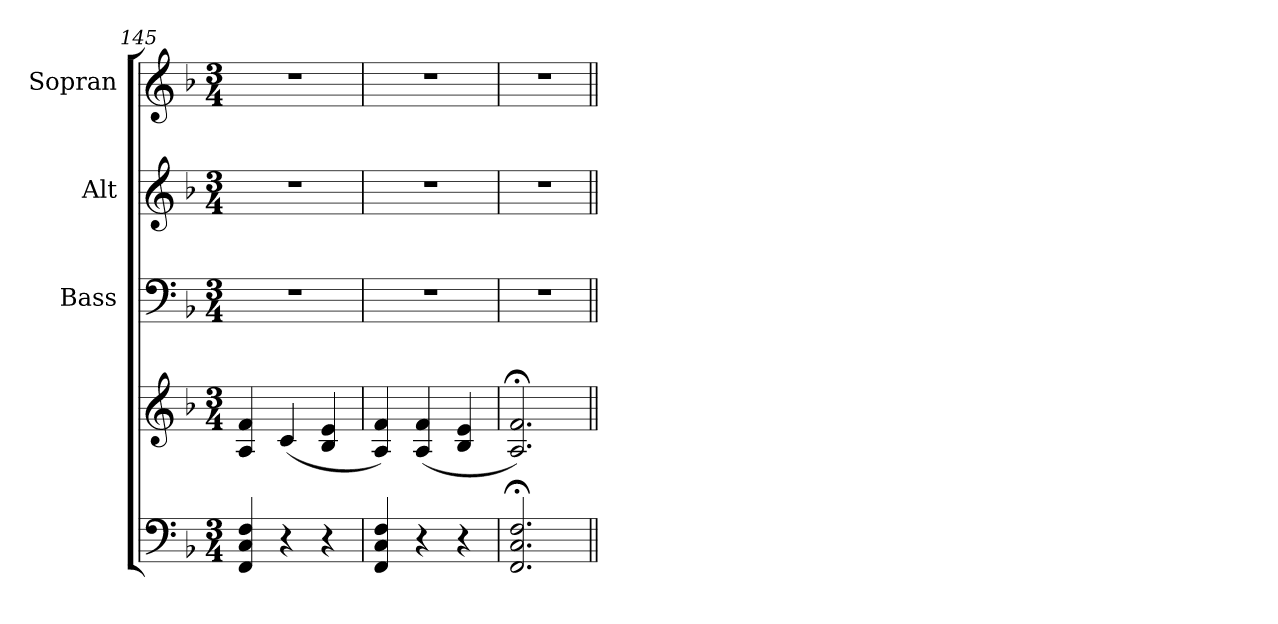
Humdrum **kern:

**kern	**kern	**kern	**kern	**kern
*part4	*part4	*part3	*part2	*part1
*staff5	*staff4	*staff3	*staff2	*staff1
*	*	*I"Bass	*I"Alt	*I"Sopran
*	*	*I'B.	*I'A.	*I'S.
!!LO:LB:g=z
*clefF4	*clefG2	*clefF4	*clefG2	*clefG2
*k[b-]	*k[b-]	*k[b-]	*k[b-]	*k[b-]
*F:	*F:	*F:	*F:	*F:
*M3/4	*M3/4	*M3/4	*M3/4	*M3/4
=145	=145	=145	=145	=145
4FF/ 4C/ 4F/	4A/ 4f/	2.r	2.r	2.r
4r	(<4c/	.	.	.
4r	4B-/ 4e/	.	.	.
=146	=146	=146	=146	=146
4FF/ 4C/ 4F/	4A/ 4f/)	2.r	2.r	2.r
4r	(<4A/ 4f/	.	.	.
4r	4B-/ 4e/	.	.	.
=147	=147	=147	=147	=147
2.FF/; 2.C/; 2.F/;	2.A/;< 2.f/;<)	2.r	2.r	2.r
=||	=||	=||	=||	=||
*-	*-	*-	*-	*-
